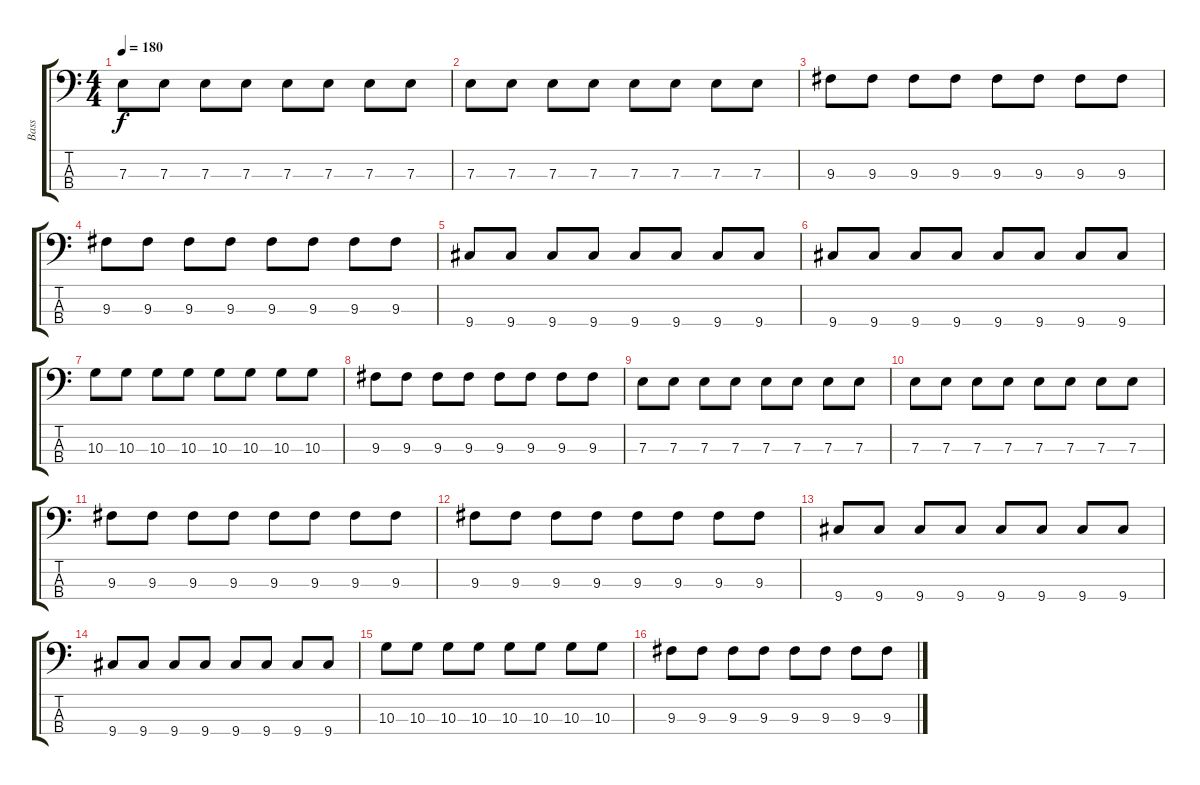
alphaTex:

\track ("Bass" "Bass") {instrument electricbasspick}
\staff {score tabs}
\tuning (G2 D2 A1 E1) {hide}
\ts (4 4)
\tempo 180
\clef f4
\ks c
7.3.8{dy f} 7.3.8 7.3.8 7.3.8 7.3.8 7.3.8 7.3.8 7.3.8 |
7.3.8 7.3.8 7.3.8 7.3.8 7.3.8 7.3.8 7.3.8 7.3.8 |
9.3.8 9.3.8 9.3.8 9.3.8 9.3.8 9.3.8 9.3.8 9.3.8 |
9.3.8 9.3.8 9.3.8 9.3.8 9.3.8 9.3.8 9.3.8 9.3.8 |
9.4.8 9.4.8 9.4.8 9.4.8 9.4.8 9.4.8 9.4.8 9.4.8 |
9.4.8 9.4.8 9.4.8 9.4.8 9.4.8 9.4.8 9.4.8 9.4.8 |
10.3.8 10.3.8 10.3.8 10.3.8 10.3.8 10.3.8 10.3.8 10.3.8 |
9.3.8 9.3.8 9.3.8 9.3.8 9.3.8 9.3.8 9.3.8 9.3.8 |
7.3.8 7.3.8 7.3.8 7.3.8 7.3.8 7.3.8 7.3.8 7.3.8 |
7.3.8 7.3.8 7.3.8 7.3.8 7.3.8 7.3.8 7.3.8 7.3.8 |
9.3.8 9.3.8 9.3.8 9.3.8 9.3.8 9.3.8 9.3.8 9.3.8 |
9.3.8 9.3.8 9.3.8 9.3.8 9.3.8 9.3.8 9.3.8 9.3.8 |
9.4.8 9.4.8 9.4.8 9.4.8 9.4.8 9.4.8 9.4.8 9.4.8 |
9.4.8 9.4.8 9.4.8 9.4.8 9.4.8 9.4.8 9.4.8 9.4.8 |
10.3.8 10.3.8 10.3.8 10.3.8 10.3.8 10.3.8 10.3.8 10.3.8 |
9.3.8 9.3.8 9.3.8 9.3.8 9.3.8 9.3.8 9.3.8 9.3.8
